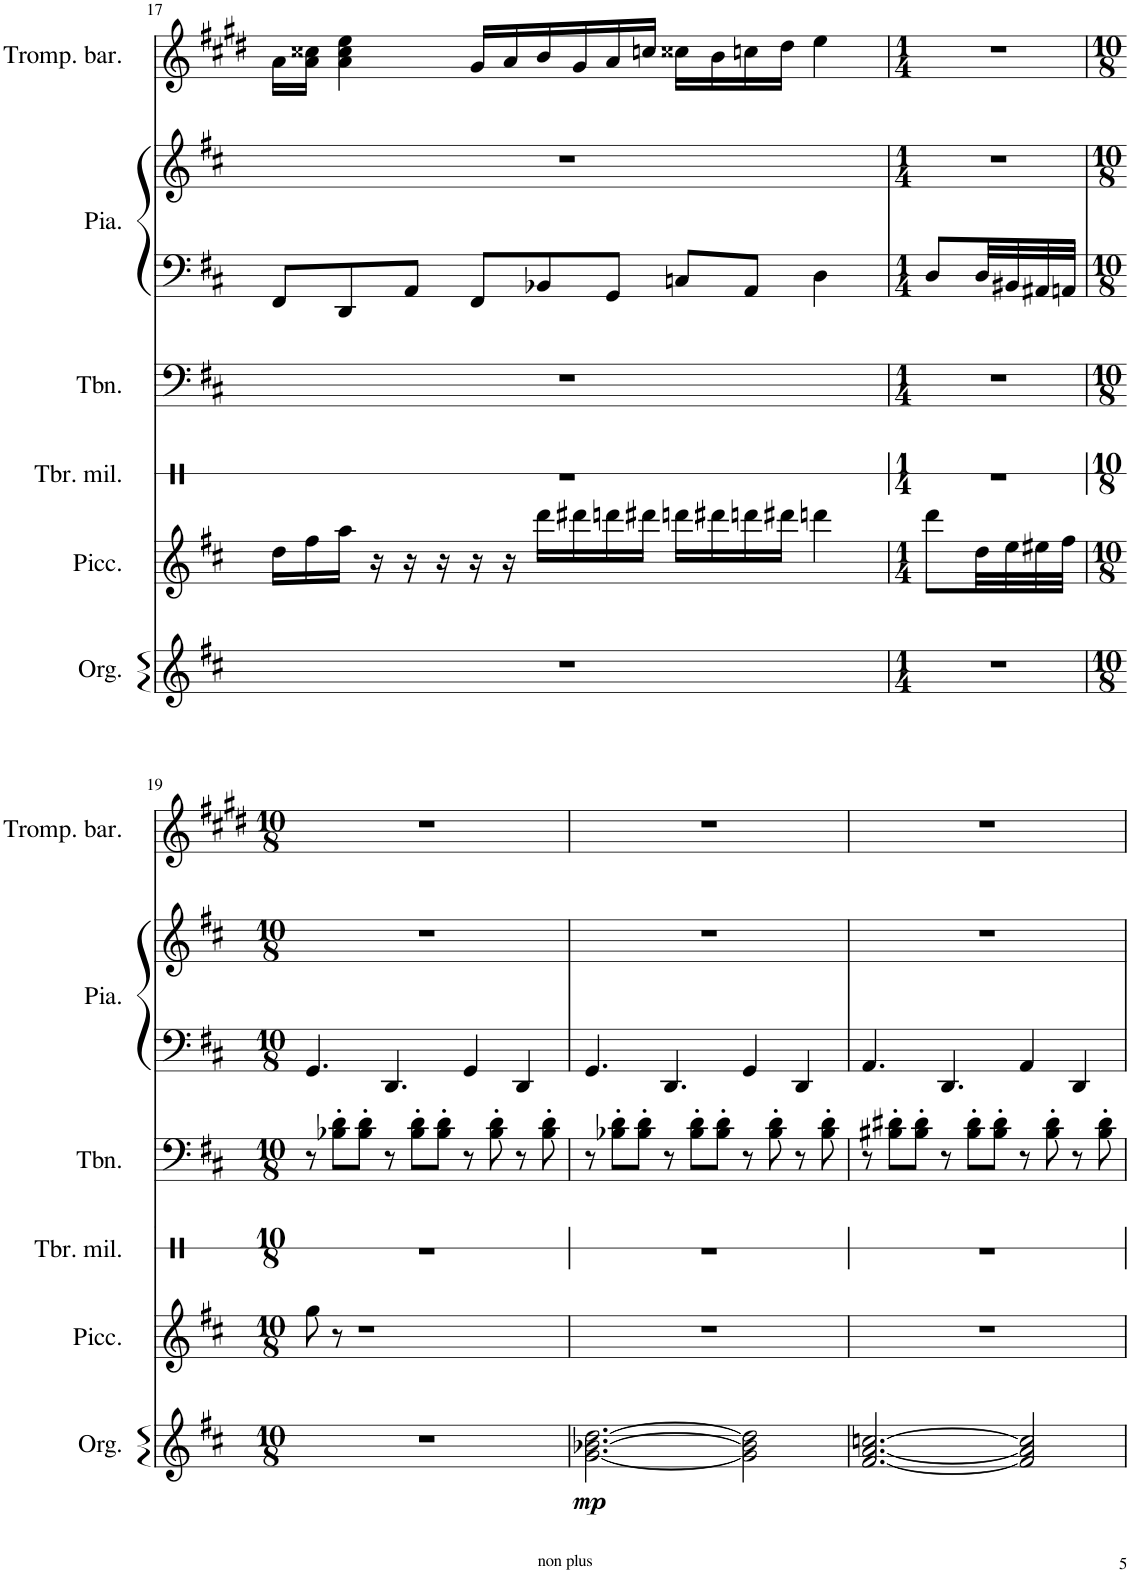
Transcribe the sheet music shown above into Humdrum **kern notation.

**kern	**dynam	**kern	**kern	**kern	**kern	**kern	**kern
*part6	*part6	*part5	*part4	*part3	*part2	*part2	*part1
*staff7	*staff7	*staff6	*staff5	*staff4	*staff3	*staff2	*staff1
*I"Orgue	*	*I"Piccolo	*I"Tambour militaire	*I"Trombone	*I"Piano	*	*I"Trompette baroque
*I'Org.	*	*I'Picc.	*I'Tbr. mil.	*I'Tbn.	*I'Pia.	*	*I'Tromp. bar.
!!LO:PB:g=z
*clefG2	*	*clefG2	*clefX	*clefF4	*clefF4	*clefG2	*clefG2
*	*	*Trd-7c-12	*	*	*	*	*Trd1c2
*k[f#c#]	*	*k[f#c#]	*k[f#c#]	*k[f#c#]	*k[f#c#]	*k[f#c#]	*k[f#c#g#d#]
*M10/8	*	*M10/8	*M10/8	*M10/8	*M10/8	*M10/8	*M10/8
=17	=17	=17	=17	=17	=17	=17	=17
4%5r	.	16dd\LL	4%5r	4%5r	8FF#/L	4%5r	16a\LL
.	.	16ff#\	.	.	.	.	16a\ 16cc##X\JJ
.	.	16aa\JJ	.	.	8DD/	.	4a\ 4cc##\ 4ee\
.	.	16r	.	.	.	.	.
.	.	16r	.	.	8AA/J	.	.
.	.	16r	.	.	.	.	.
.	.	16r	.	.	8FF#/L	.	16g#/LL
.	.	16r	.	.	.	.	16a/
.	.	16ddd\LL	.	.	8BB-X/	.	16b/
.	.	16ddd#X\	.	.	.	.	16g#/
.	.	16dddn\	.	.	8GG/J	.	16a/
.	.	16ddd#X\JJ	.	.	.	.	16ccn/JJ
.	.	16dddn\LL	.	.	8Cn/L	.	16cc##X\LL
.	.	16ddd#X\	.	.	.	.	16b\
.	.	16dddn\	.	.	8AA/J	.	16ccn\
.	.	16ddd#X\JJ	.	.	.	.	16dd#\JJ
.	.	4dddn\	.	.	4D\	.	4ee\
=18	=18	=18	=18	=18	=18	=18	=18
*M1/4	*	*M1/4	*M1/4	*M1/4	*M1/4	*M1/4	*M1/4
4r	.	8ddd\L	4r	4r	8D/L	4r	4r
.	.	32dd\LL	.	.	32D/LL	.	.
.	.	32ee\	.	.	32BB#X/	.	.
.	.	32ee#X\	.	.	32AA#X/	.	.
.	.	32ff#\JJJ	.	.	32AAn/JJJ	.	.
!!LO:LB:g=z
=19	=19	=19	=19	=19	=19	=19	=19
*M10/8	*	*M10/8	*M10/8	*M10/8	*M10/8	*M10/8	*M10/8
4%5r	.	8gg\	4%5r	8r	4.GG/	4%5r	4%5r
.	.	8r	.	8B-X\' 8d\'L	.	.	.
.	.	1r	.	8B-\' 8d\'J	.	.	.
.	.	.	.	8r	4.DD/	.	.
.	.	.	.	8B-\' 8d\'L	.	.	.
.	.	.	.	8B-\' 8d\'J	.	.	.
.	.	.	.	8r	4GG/	.	.
.	.	.	.	8B-\' 8d\'	.	.	.
.	.	.	.	8r	4DD/	.	.
.	.	.	.	8B-\' 8d\'	.	.	.
=20	=20	=20	=20	=20	=20	=20	=20
!	!LO:DY:b	!	!	!	!	!	!
[2.g\ [2.b-X\ [2.dd\	mp	4%5r	4%5r	8r	4.GG/	4%5r	4%5r
.	.	.	.	8B-X\' 8d\'L	.	.	.
.	.	.	.	8B-\' 8d\'J	.	.	.
.	.	.	.	8r	4.DD/	.	.
.	.	.	.	8B-\' 8d\'L	.	.	.
.	.	.	.	8B-\' 8d\'J	.	.	.
2g\] 2b-\] 2dd\]	.	.	.	8r	4GG/	.	.
.	.	.	.	8B-\' 8d\'	.	.	.
.	.	.	.	8r	4DD/	.	.
.	.	.	.	8B-\' 8d\'	.	.	.
=21	=21	=21	=21	=21	=21	=21	=21
[2.f#/ [2.a/ [2.ccn/	.	4%5r	4%5r	8r	4.AA/	4%5r	4%5r
.	.	.	.	8B#X\' 8d#X\'L	.	.	.
.	.	.	.	8B#\' 8d#\'J	.	.	.
.	.	.	.	8r	4.DD/	.	.
.	.	.	.	8B#\' 8d#\'L	.	.	.
.	.	.	.	8B#\' 8d#\'J	.	.	.
2f#/] 2a/] 2cc/]	.	.	.	8r	4AA/	.	.
.	.	.	.	8B#\' 8d#\'	.	.	.
.	.	.	.	8r	4DD/	.	.
.	.	.	.	8B#\' 8d#\'	.	.	.
=	=	=	=	=	=	=	=
*-	*-	*-	*-	*-	*-	*-	*-
